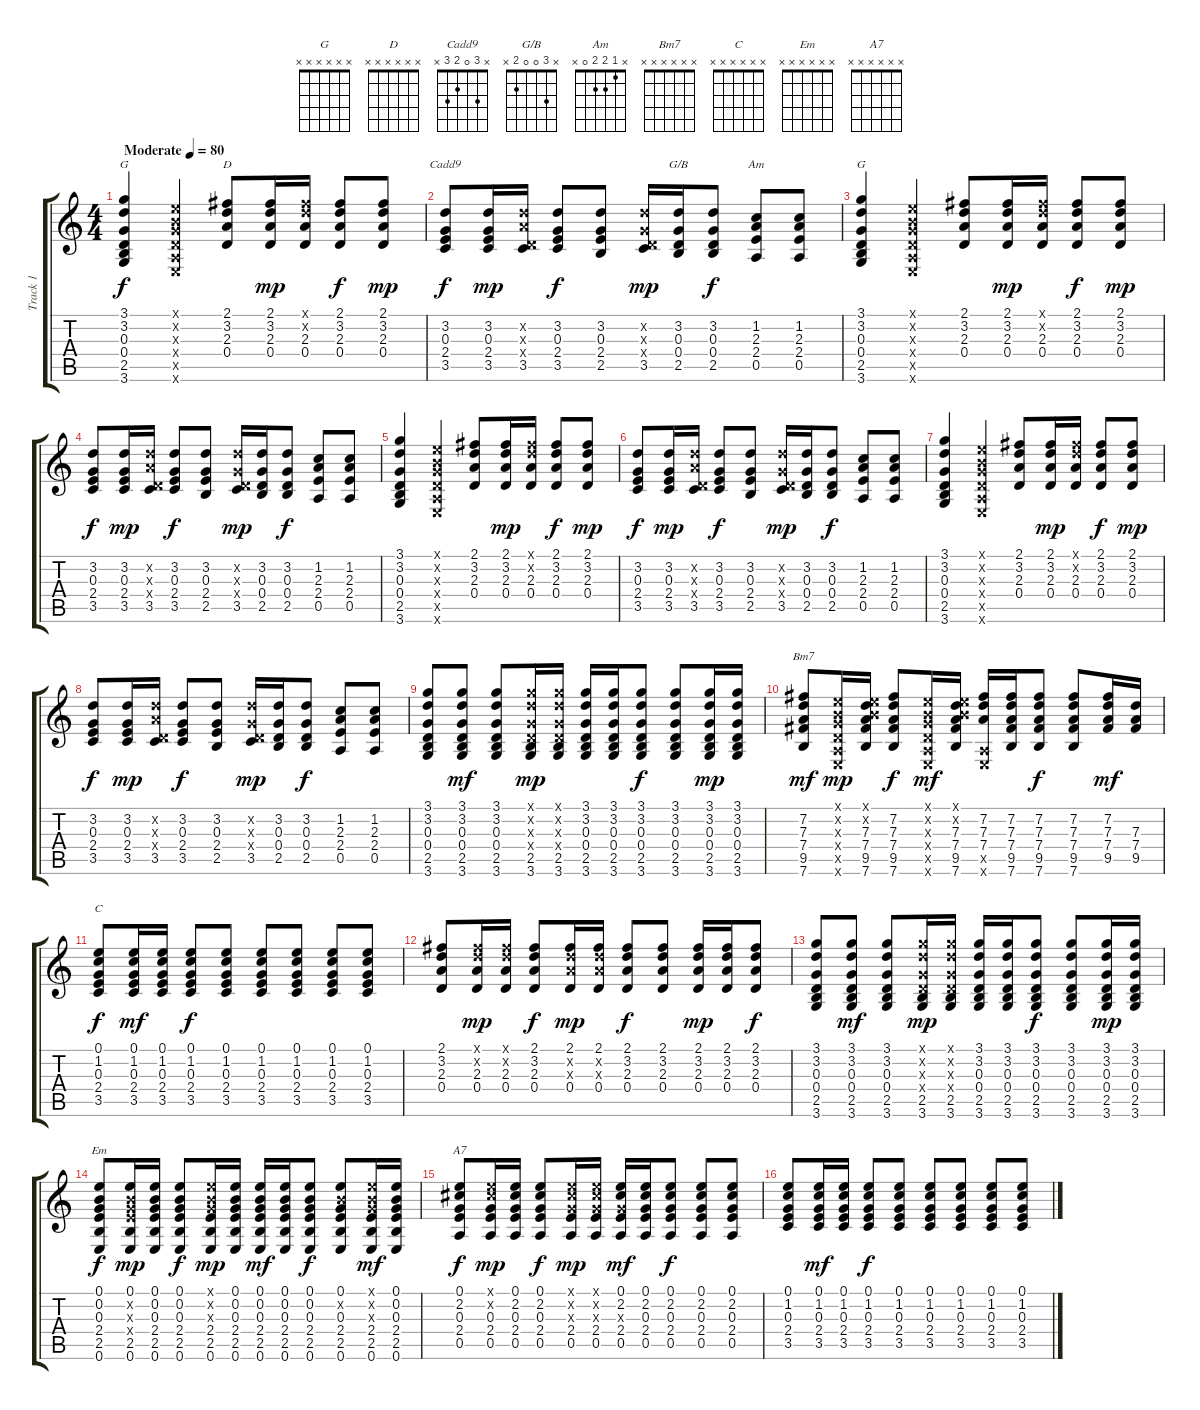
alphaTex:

\track ("Track 1" "Track 1") {instrument acousticguitarsteel}
\staff {score tabs}
\tuning (E4 B3 G3 D3 A2 E2) {hide}
\chord ("G" 3 3 0 0 2 3) {barre 3}
\chord ("D" x x x x x x)
\chord ("Cadd9" x 3 0 2 3 x)
\chord ("G/B" x 3 0 0 2 x)
\chord ("Am" x 1 2 2 0 x)
\chord ("G" x x x x x x)
\chord ("Bm7" x x x x x x)
\chord ("C" x x x x x x)
\chord ("Em" x x x x x x)
\chord ("A7" x x x x x x)
\ts (4 4)
\tempo (80 "Moderate")
\clef g2
\ks c
(3.1 3.2 0.3 0.4 2.5 3.6).4{ch "G" dy f instrument acousticguitarsteel} (0.1{x} 0.2{x} 0.3{x} 0.4{x} 0.5{x} 0.6{x}).4 (2.1 3.2 2.3 0.4).8{ch "D"} (2.1 3.2 2.3 0.4).16{dy mp} (2.1{x} 3.2{x} 2.3 0.4).16 (2.1 3.2 2.3 0.4).8{dy f} (2.1 3.2 2.3 0.4).8{dy mp} |
(3.2 0.3 2.4 3.5).8{ch "Cadd9" dy f} (3.2 0.3 2.4 3.5).16{dy mp} (3.2{x} 2.3{x} 0.4{x} 3.5).16 (3.2 0.3 2.4 3.5).8{dy f} (3.2 0.3 2.4 2.5).8 (3.2{x} 0.3{x} 0.4{x} 3.5).16{dy mp} (3.2 0.3 0.4 2.5).16{ch "G/B"} (3.2 0.3 0.4 2.5).8{dy f} (1.2 2.3 2.4 0.5).8{ch "Am"} (1.2 2.3 2.4 0.5).8 |
(3.1 3.2 0.3 0.4 2.5 3.6).4{ch "G"} (0.1{x} 0.2{x} 0.3{x} 0.4{x} 0.5{x} 0.6{x}).4 (2.1 3.2 2.3 0.4).8 (2.1 3.2 2.3 0.4).16{dy mp} (2.1{x} 3.2{x} 2.3 0.4).16 (2.1 3.2 2.3 0.4).8{dy f} (2.1 3.2 2.3 0.4).8{dy mp} |
(3.2 0.3 2.4 3.5).8{dy f} (3.2 0.3 2.4 3.5).16{dy mp} (3.2{x} 2.3{x} 0.4{x} 3.5).16 (3.2 0.3 2.4 3.5).8{dy f} (3.2 0.3 2.4 2.5).8 (3.2{x} 0.3{x} 0.4{x} 3.5).16{dy mp} (3.2 0.3 0.4 2.5).16 (3.2 0.3 0.4 2.5).8{dy f} (1.2 2.3 2.4 0.5).8 (1.2 2.3 2.4 0.5).8 |
(3.1 3.2 0.3 0.4 2.5 3.6).4 (0.1{x} 0.2{x} 0.3{x} 0.4{x} 0.5{x} 0.6{x}).4 (2.1 3.2 2.3 0.4).8 (2.1 3.2 2.3 0.4).16{dy mp} (2.1{x} 3.2{x} 2.3 0.4).16 (2.1 3.2 2.3 0.4).8{dy f} (2.1 3.2 2.3 0.4).8{dy mp} |
(3.2 0.3 2.4 3.5).8{dy f} (3.2 0.3 2.4 3.5).16{dy mp} (3.2{x} 2.3{x} 0.4{x} 3.5).16 (3.2 0.3 2.4 3.5).8{dy f} (3.2 0.3 2.4 2.5).8 (3.2{x} 0.3{x} 0.4{x} 3.5).16{dy mp} (3.2 0.3 0.4 2.5).16 (3.2 0.3 0.4 2.5).8{dy f} (1.2 2.3 2.4 0.5).8 (1.2 2.3 2.4 0.5).8 |
(3.1 3.2 0.3 0.4 2.5 3.6).4 (0.1{x} 0.2{x} 0.3{x} 0.4{x} 0.5{x} 0.6{x}).4 (2.1 3.2 2.3 0.4).8 (2.1 3.2 2.3 0.4).16{dy mp} (2.1{x} 3.2{x} 2.3 0.4).16 (2.1 3.2 2.3 0.4).8{dy f} (2.1 3.2 2.3 0.4).8{dy mp} |
(3.2 0.3 2.4 3.5).8{dy f} (3.2 0.3 2.4 3.5).16{dy mp} (3.2{x} 2.3{x} 0.4{x} 3.5).16 (3.2 0.3 2.4 3.5).8{dy f} (3.2 0.3 2.4 2.5).8 (3.2{x} 0.3{x} 0.4{x} 3.5).16{dy mp} (3.2 0.3 0.4 2.5).16 (3.2 0.3 0.4 2.5).8{dy f} (1.2 2.3 2.4 0.5).8 (1.2 2.3 2.4 0.5).8 |
(3.1 3.2 0.3 0.4 2.5 3.6).8 (3.1 3.2 0.3 0.4 2.5 3.6).8{dy mf} (3.1 3.2 0.3 0.4 2.5 3.6).8 (3.1{x} 3.2{x} 0.3{x} 0.4{x} 2.5 3.6).16{dy mp} (3.1{x} 3.2{x} 0.3{x} 0.4{x} 2.5 3.6).16 (3.1 3.2 0.3 0.4 2.5 3.6).16 (3.1 3.2 0.3 0.4 2.5 3.6).16 (3.1 3.2 0.3 0.4 2.5 3.6).8{dy f} (3.1 3.2 0.3 0.4 2.5 3.6).8 (3.1 3.2 0.3 0.4 2.5 3.6).16{dy mp} (3.1 3.2 0.3 0.4 2.5 3.6).16 |
(7.2 7.3 7.4 9.5 7.6).8{ch "Bm7" dy mf} (0.1{x} 0.2{x} 0.3{x} 0.4{x} 0.5{x} 0.6{x}).16{dy mp} (0.1{x} 0.2{x} 7.3 7.4 9.5 7.6).16 (7.2 7.3 7.4 9.5 7.6).8{dy f} (0.1{x} 0.2{x} 0.3{x} 0.4{x} 0.5{x} 0.6{x}).16{dy mf} (0.1{x} 0.2{x} 7.3 7.4 9.5 7.6).16 (7.2 7.3 7.4 0.5{x} 0.6{x}).16 (7.2 7.3 7.4 9.5 7.6).16 (7.2 7.3 7.4 9.5 7.6).8{dy f} (7.2 7.3 7.4 9.5 7.6).8 (7.2 7.3 7.4 9.5).16{dy mf} (7.3 7.4 9.5).16 |
(0.1 1.2 0.3 2.4 3.5).8{ch "C" dy f} (0.1 1.2 0.3 2.4 3.5).16{dy mf} (0.1 1.2 0.3 2.4 3.5).16 (0.1 1.2 0.3 2.4 3.5).8{dy f} (0.1 1.2 0.3 2.4 3.5).8 (0.1 1.2 0.3 2.4 3.5).8 (0.1 1.2 0.3 2.4 3.5).8 (0.1 1.2 0.3 2.4 3.5).8 (0.1 1.2 0.3 2.4 3.5).8 |
(2.1 3.2 2.3 0.4).8 (2.1{x} 3.2{x} 2.3 0.4).16{dy mp} (2.1{x} 3.2{x} 2.3 0.4).16 (2.1 3.2 2.3 0.4).8{dy f} (2.1 3.2{x} 2.3{x} 0.4).16{dy mp} (2.1 3.2{x} 2.3{x} 0.4).16 (2.1 3.2 2.3 0.4).8{dy f} (2.1 3.2 2.3 0.4).8 (2.1 3.2 2.3 0.4).16{dy mp} (2.1 3.2 2.3 0.4).16 (2.1 3.2 2.3 0.4).8{dy f} |
(3.1 3.2 0.3 0.4 2.5 3.6).8 (3.1 3.2 0.3 0.4 2.5 3.6).8{dy mf} (3.1 3.2 0.3 0.4 2.5 3.6).8 (3.1{x} 3.2{x} 0.3{x} 0.4{x} 2.5 3.6).16{dy mp} (3.1{x} 3.2{x} 0.3{x} 0.4{x} 2.5 3.6).16 (3.1 3.2 0.3 0.4 2.5 3.6).16 (3.1 3.2 0.3 0.4 2.5 3.6).16 (3.1 3.2 0.3 0.4 2.5 3.6).8{dy f} (3.1 3.2 0.3 0.4 2.5 3.6).8 (3.1 3.2 0.3 0.4 2.5 3.6).16{dy mp} (3.1 3.2 0.3 0.4 2.5 3.6).16 |
(0.1 0.2 0.3 2.4 2.5 0.6).8{ch "Em" dy f} (0.1 0.2{x} 0.3{x} 2.4{x} 2.5 0.6).16{dy mp} (0.1 0.2 0.3 2.4 2.5 0.6).16 (0.1 0.2 0.3 2.4 2.5 0.6).8{dy f} (0.1{x} 0.2{x} 0.3{x} 2.4 2.5 0.6).16{dy mp} (0.1 0.2 0.3 2.4 2.5 0.6).16 (0.1 0.2 0.3 2.4 2.5 0.6).16{dy mf} (0.1 0.2 0.3 2.4 2.5 0.6).16 (0.1 0.2 0.3 2.4 2.5 0.6).8{dy f} (0.1 0.2{x} 0.3 2.4 2.5 0.6).8 (0.1{x} 0.2{x} 0.3{x} 2.4 2.5 0.6).16{dy mf} (0.1 0.2 0.3 2.4 2.5 0.6).16 |
(0.1 2.2 0.3 2.4 0.5).8{ch "A7" dy f} (0.1{x} 2.2{x} 0.3 2.4 0.5).16{dy mp} (0.1 2.2 0.3 2.4 0.5).16 (0.1 2.2 0.3 2.4 0.5).8{dy f} (0.1{x} 2.2{x} 0.3{x} 2.4 0.5).16{dy mp} (0.1{x} 2.2{x} 0.3{x} 2.4 0.5).16 (0.1 2.2 0.3{x} 2.4 0.5).16{dy mf} (0.1 2.2 0.3 2.4 0.5).16 (0.1 2.2 0.3 2.4 0.5).8{dy f} (0.1 2.2 0.3 2.4 0.5).8 (0.1 2.2 0.3 2.4 0.5).8 |
(0.1 1.2 0.3 2.4 3.5).8 (0.1 1.2 0.3 2.4 3.5).16{dy mf} (0.1 1.2 0.3 2.4 3.5).16 (0.1 1.2 0.3 2.4 3.5).8{dy f} (0.1 1.2 0.3 2.4 3.5).8 (0.1 1.2 0.3 2.4 3.5).8 (0.1 1.2 0.3 2.4 3.5).8 (0.1 1.2 0.3 2.4 3.5).8 (0.1 1.2 0.3 2.4 3.5).8
